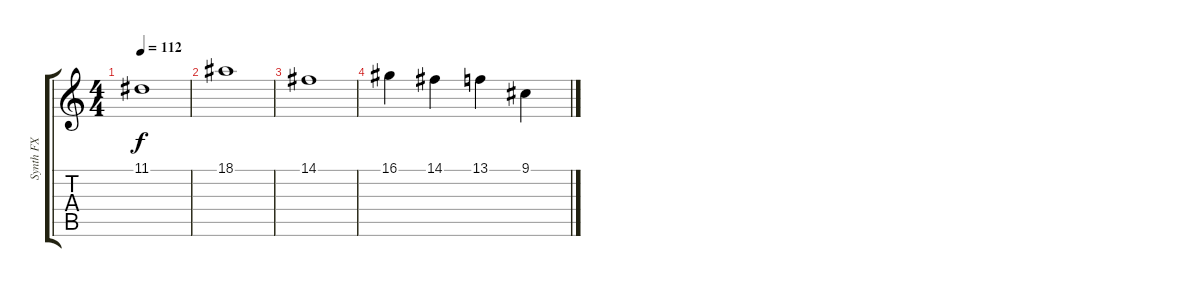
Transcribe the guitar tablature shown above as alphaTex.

\track ("Synth FX" "Synth FX") {instrument tangoaccordion}
\staff {score tabs}
\tuning (E4 B3 G3 D3 A2 E2) {hide}
\ts (4 4)
\tempo 112
\clef g2
\ks c
11.1.1{dy f} |
18.1.1 |
14.1.1 |
16.1.4 14.1.4 13.1.4 9.1.4
